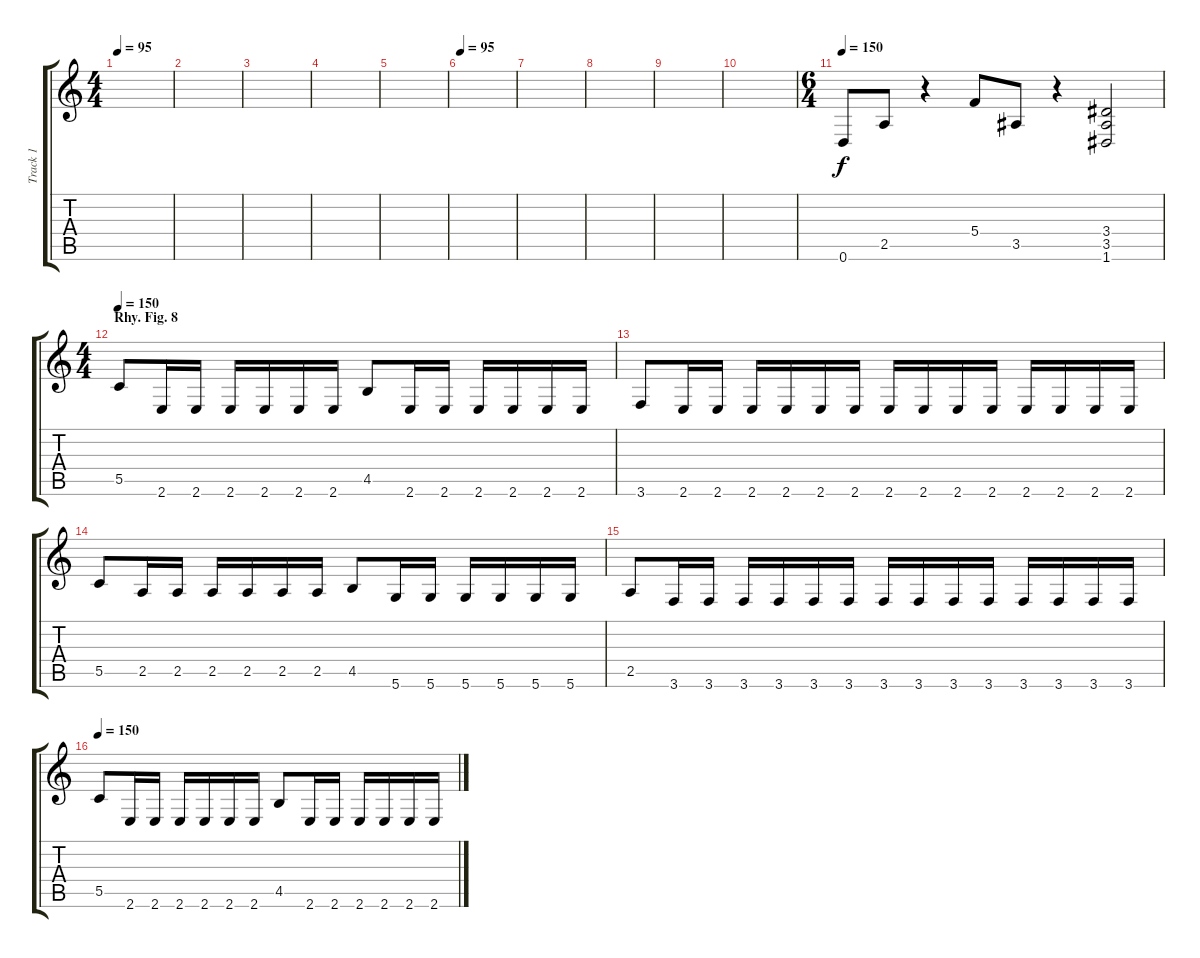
\track ("Track 1" "Track 1") {instrument distortionguitar}
\staff {score tabs}
\tuning (D4 A3 F3 C3 G2 D2) {hide}
\ts (4 4)
\tempo 95
\clef g2
\ks c
|
|
|
|
|
\tempo 95
|
|
|
|
|
\ts (6 4)
\tempo 150
0.6.8 2.5.8 r.4 5.4.8 3.5.8 r.4 (3.4 3.5 1.6).2 |
\ts (4 4)
\section ("" "Rhy. Fig. 8")
\tempo 150
5.5.8 2.6.16 2.6.16 2.6.16 2.6.16 2.6.16 2.6.16 4.5.8 2.6.16 2.6.16 2.6.16 2.6.16 2.6.16 2.6.16 |
3.6.8 2.6.16 2.6.16 2.6.16 2.6.16 2.6.16 2.6.16 2.6.16 2.6.16 2.6.16 2.6.16 2.6.16 2.6.16 2.6.16 2.6.16 |
5.5.8 2.5.16 2.5.16 2.5.16 2.5.16 2.5.16 2.5.16 4.5.8 5.6.16 5.6.16 5.6.16 5.6.16 5.6.16 5.6.16 |
2.5.8 3.6.16 3.6.16 3.6.16 3.6.16 3.6.16 3.6.16 3.6.16 3.6.16 3.6.16 3.6.16 3.6.16 3.6.16 3.6.16 3.6.16 |
\tempo 150
5.5.8 2.6.16 2.6.16 2.6.16 2.6.16 2.6.16 2.6.16 4.5.8 2.6.16 2.6.16 2.6.16 2.6.16 2.6.16 2.6.16
